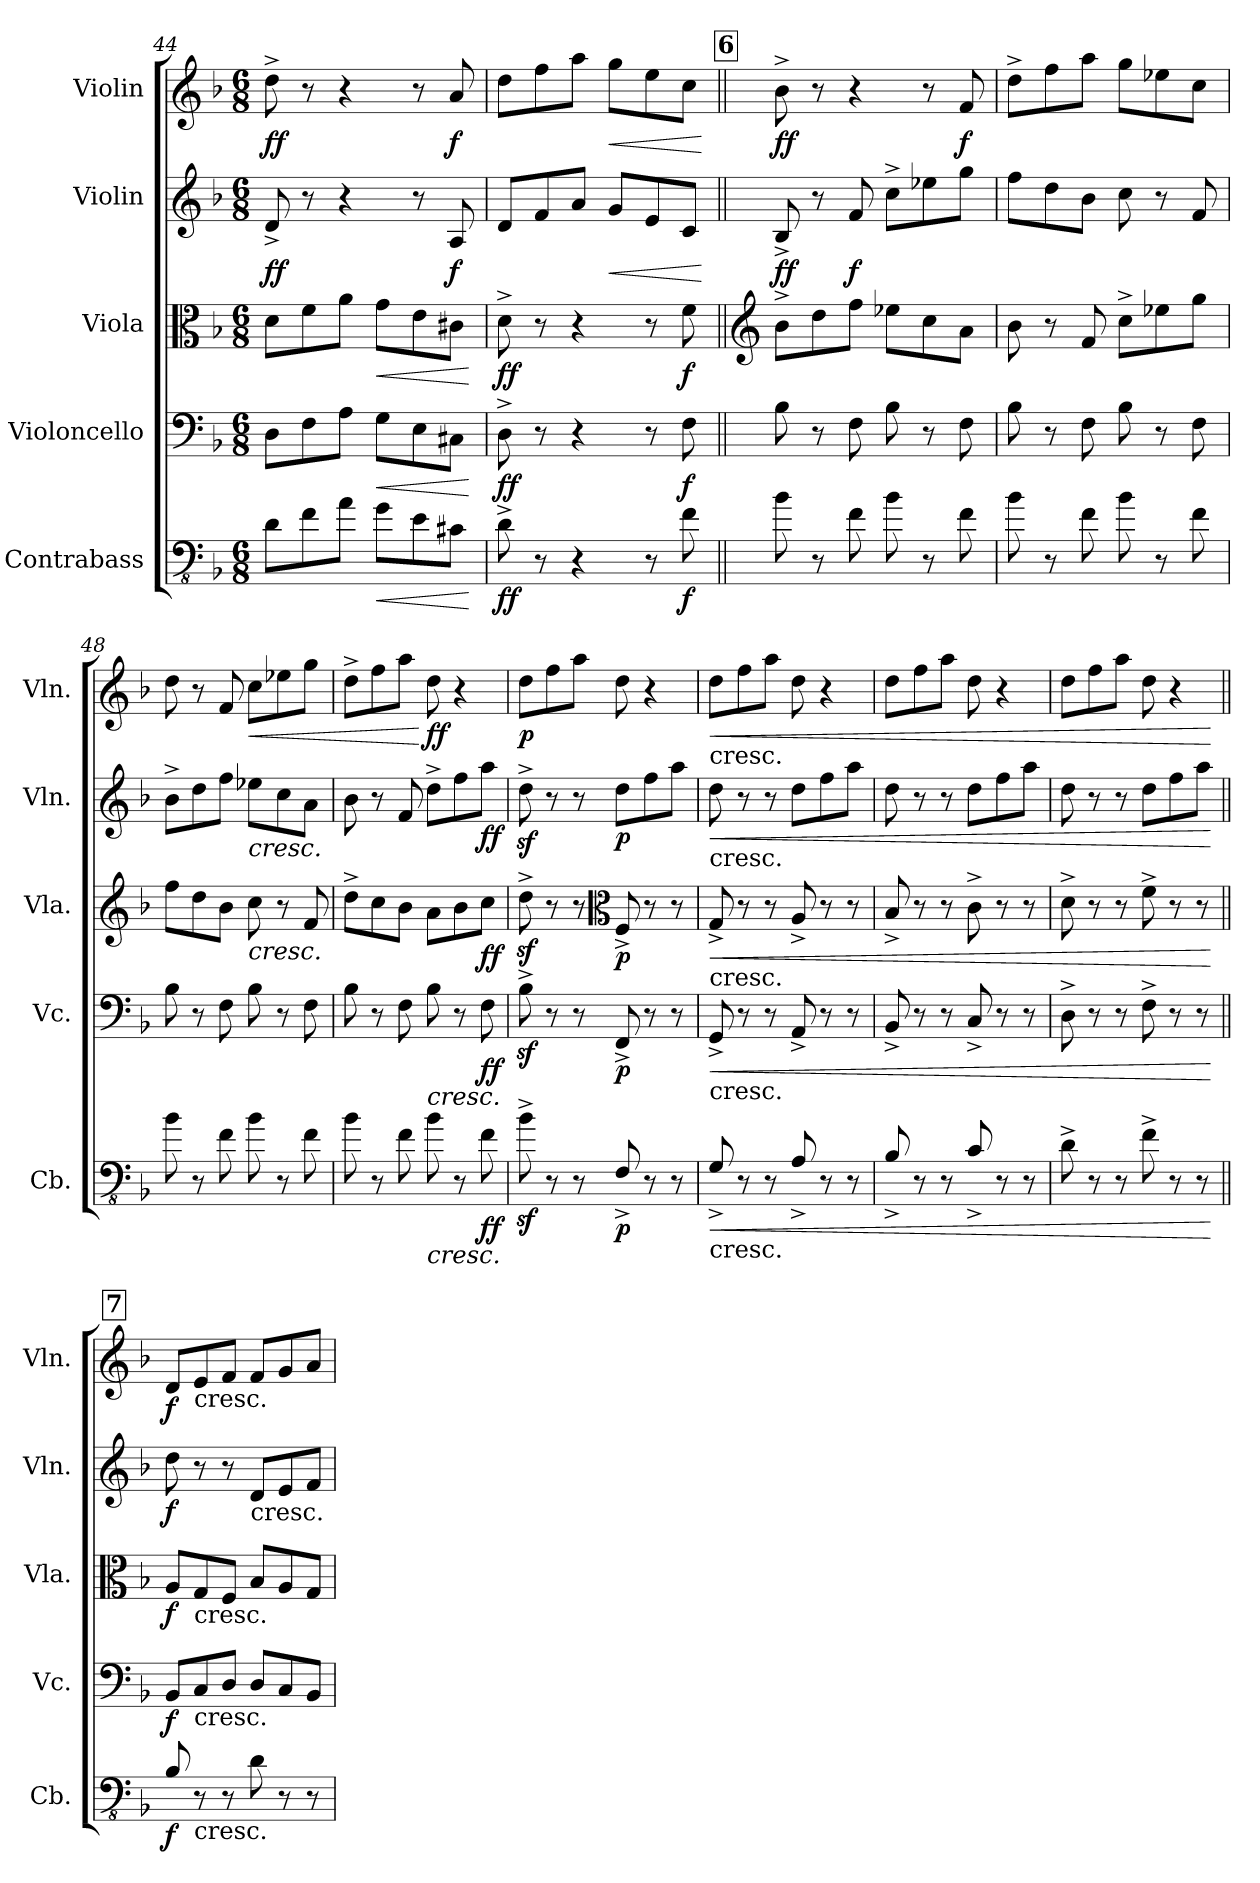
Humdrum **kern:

**kern	**dynam	**kern	**dynam	**kern	**dynam	**kern	**dynam	**kern	**dynam
*part5	*part5	*part4	*part4	*part3	*part3	*part2	*part2	*part1	*part1
*staff5	*staff5	*staff4	*staff4	*staff3	*staff3	*staff2	*staff2	*staff1	*staff1
*I"Contrabass	*	*I"Violoncello	*	*I"Viola	*	*I"Violin	*	*I"Violin	*
*I'Cb.	*	*I'Vc.	*	*I'Vla.	*	*I'Vln.	*	*I'Vln.	*
*clefFv4	*	*clefF4	*	*clefC3	*	*clefG2	*	*clefG2	*
*ITrd7c12	*	*	*	*	*	*	*	*	*
*k[b-]	*	*k[b-]	*	*k[b-]	*	*k[b-]	*	*k[b-]	*
*M6/8	*	*M6/8	*	*M6/8	*	*M6/8	*	*M6/8	*
=44	=44	=44	=44	=44	=44	=44	=44	=44	=44
!	!	!	!	!	!	!	!LO:DY:b	!	!LO:DY:b
8DD\L	.	8D\L	.	8d\L	.	8d^/	ff	8dd^\	ff
8FF\	.	8F\	.	8f\	.	8r	.	8r	.
8AA\J	.	8A\J	.	8a\J	.	4r	.	4r	.
!	!LO:HP:b	!	!LO:HP:b	!	!LO:HP:b	!	!	!	!
8GG\L	<	8G\L	<	8g\L	<	.	.	.	.
8EE\	.	8E\	.	8e\	.	8r	.	8r	.
!	!	!	!	!	!	!	!LO:DY:b	!	!LO:DY:b
8CC#X\J	.	8C#X\J	.	8c#X\J	.	8A/	f	8a/	f
.	[	.	[	.	[	.	.	.	.
!!LO:LB:g=z
=45	=45	=45	=45	=45	=45	=45	=45	=45	=45
!	!LO:DY:b	!	!LO:DY:b	!	!LO:DY:b	!	!	!	!
8DD^\	ff	8D^\	ff	8d^\	ff	8d/L	.	8dd\L	.
8r	.	8r	.	8r	.	8f/	.	8ff\	.
4r	.	4r	.	4r	.	8a/J	.	8aa\J	.
!	!	!	!	!	!	!	!LO:HP:b	!	!LO:HP:b
.	.	.	.	.	.	8g/L	<	8gg\L	<
8r	.	8r	.	8r	.	8e/	.	8ee\	.
!	!LO:DY:b	!	!LO:DY:b	!	!LO:DY:b	!	!	!	!
8FF\	f	8F\	f	8f\	f	8c/J	.	8cc\J	.
.	.	.	.	.	.	.	[	.	[
!!LO:REH:place=s1:a:B:fs=14:t=6
=46||	=46||	=46||	=46||	=46||	=46||	=46||	=46||	=46||	=46||
*	*	*	*	*clefG2	*	*	*	*	*
!	!	!	!	!	!	!	!LO:DY:b	!	!LO:DY:b
8BB-\	.	8B-\	.	8b-^\L	.	8B-^/	ff	8b-^\	ff
8r	.	8r	.	8dd\	.	8r	.	8r	.
!	!	!	!	!	!	!	!LO:DY:b	!	!
8FF\	.	8F\	.	8ff\J	.	8f/	f	4r	.
8BB-\	.	8B-\	.	8ee-X\L	.	8cc^\L	.	.	.
8r	.	8r	.	8cc\	.	8ee-X\	.	8r	.
!	!	!	!	!	!	!	!	!	!LO:DY:b
8FF\	.	8F\	.	8a\J	.	8gg\J	.	8f/	f
=47	=47	=47	=47	=47	=47	=47	=47	=47	=47
8BB-\	.	8B-\	.	8b-\	.	8ff\L	.	8dd^\L	.
8r	.	8r	.	8r	.	8dd\	.	8ff\	.
8FF\	.	8F\	.	8f/	.	8b-\J	.	8aa\J	.
8BB-\	.	8B-\	.	8cc^\L	.	8cc\	.	8gg\L	.
8r	.	8r	.	8ee-X\	.	8r	.	8ee-X\	.
8FF\	.	8F\	.	8gg\J	.	8f/	.	8cc\J	.
=48	=48	=48	=48	=48	=48	=48	=48	=48	=48
8BB-\	.	8B-\	.	8ff\L	.	8b-^\L	.	8dd\	.
8r	.	8r	.	8dd\	.	8dd\	.	8r	.
8FF\	.	8F\	.	8b-\J	.	8ff\J	.	8f/	.
!	!	!	!	!	!LO:HP:b	!	!LO:HP:b	!	!LO:HP:b
8BB-\	.	8B-\	.	8cc\	<	8ee-X\L	<	8cc\L	<
8r	.	8r	.	8r	.	8cc\	.	8ee-X\	.
8FF\	.	8F\	.	8f/	.	8a\J	.	8gg\J	.
=49	=49	=49	=49	=49	=49	=49	=49	=49	=49
8BB-\	.	8B-\	.	8dd^\L	.	8b-\	.	8dd^\L	.
8r	.	8r	.	8cc\	.	8r	.	8ff\	.
8FF\	.	8F\	.	8b-\J	.	8f/	.	8aa\J	.
!	!LO:HP:b	!	!LO:HP:b	!	!	!	!	!	!LO:DY:n=1:b
8BB-\	<	8B-\	<	8a\L	.	8dd^\L	.	8dd\	[ ff
8r	.	8r	.	8b-\	.	8ff\	.	4r	.
!	!LO:DY:b	!	!LO:DY:b	!	!LO:DY:b	!	!LO:DY:b	!	!
8FF\	ff	8F\	ff	8cc\J	ff	8aa\J	ff	.	.
.	[	.	[	.	[	.	[	.	.
!!LO:PB:g=z
=50	=50	=50	=50	=50	=50	=50	=50	=50	=50
!	!	!	!	!	!	!	!	!	!LO:DY:b
8BB-z<^\	.	8B-z<^\	.	8ddz<^\	.	8ddz<^\	.	8dd\L	p
8r	.	8r	.	8r	.	8r	.	8ff\	.
8r	.	8r	.	8r	.	8r	.	8aa\J	.
*	*	*	*	*clefC3	*	*	*	*	*
!	!LO:DY:b	!	!LO:DY:b	!	!LO:DY:b	!	!LO:DY:b	!	!
8FFF^/	p	8FF^/	p	8F^/	p	8dd\L	p	8dd\	.
8r	.	8r	.	8r	.	8ff\	.	4r	.
8r	.	8r	.	8r	.	8aa\J	.	.	.
=51	=51	=51	=51	=51	=51	=51	=51	=51	=51
!	!	!	!	!	!	!	!	!LO:TX:b:t=cresc.	!
!	!	!	!	!	!	!LO:TX:b:t=cresc.	!	!	!
!	!	!	!	!LO:TX:b:t=cresc.	!	!	!	!	!
!	!	!LO:TX:b:t=cresc.	!	!	!	!	!	!	!
!LO:TX:b:t=cresc.	!	!	!	!	!	!	!	!	!
!	!LO:HP:b	!	!LO:HP:b	!	!LO:HP:b	!	!LO:HP:b	!	!LO:HP:b
8GGG^/	<	8GG^/	<	8G^/	<	8dd\	<	8dd\L	<
8r	.	8r	.	8r	.	8r	.	8ff\	.
8r	.	8r	.	8r	.	8r	.	8aa\J	.
8AAA^/	.	8AA^/	.	8A^/	.	8dd\L	.	8dd\	.
8r	.	8r	.	8r	.	8ff\	.	4r	.
8r	.	8r	.	8r	.	8aa\J	.	.	.
=52	=52	=52	=52	=52	=52	=52	=52	=52	=52
8BBB-^/	.	8BB-^/	.	8B-^/	.	8dd\	.	8dd\L	.
8r	.	8r	.	8r	.	8r	.	8ff\	.
8r	.	8r	.	8r	.	8r	.	8aa\J	.
8CC^/	.	8C^/	.	8c^\	.	8dd\L	.	8dd\	.
8r	.	8r	.	8r	.	8ff\	.	4r	.
8r	.	8r	.	8r	.	8aa\J	.	.	.
=53	=53	=53	=53	=53	=53	=53	=53	=53	=53
8DD^\	.	8D^\	.	8d^\	.	8dd\	.	8dd\L	.
8r	.	8r	.	8r	.	8r	.	8ff\	.
8r	.	8r	.	8r	.	8r	.	8aa\J	.
8FF^\	.	8F^\	.	8f^\	.	8dd\L	.	8dd\	.
8r	.	8r	.	8r	.	8ff\	.	4r	.
8r	.	8r	.	8r	.	8aa\J	.	.	.
.	[	.	[	.	[	.	[	.	[
!!LO:REH:place=s1:a:B:fs=14:t=7
=54||	=54||	=54||	=54||	=54||	=54||	=54||	=54||	=54||	=54||
!	!LO:DY:b	!	!LO:DY:b	!	!LO:DY:b	!	!LO:DY:b	!	!LO:DY:b
8BBB-/	f	8BB-/L	f	8A/L	f	8dd\	f	8d/L	f
!	!	!	!	!	!	!	!	!LO:TX:b:t=cresc.	!
!	!	!	!	!LO:TX:b:t=cresc.	!	!	!	!	!
!	!	!LO:TX:b:t=cresc.	!	!	!	!	!	!	!
!LO:TX:b:t=cresc.	!	!	!	!	!	!	!	!	!
8r	.	8C/	.	8G/	.	8r	.	8e/	.
8r	.	8D/J	.	8F/J	.	8r	.	8f/J	.
!	!	!	!	!	!	!LO:TX:b:t=cresc.	!	!	!
8DD\	.	8D/L	.	8B-/L	.	8d/L	.	8f/L	.
8r	.	8C/	.	8A/	.	8e/	.	8g/	.
8r	.	8BB-/J	.	8G/J	.	8f/J	.	8a/J	.
=	=	=	=	=	=	=	=	=	=
*-	*-	*-	*-	*-	*-	*-	*-	*-	*-
